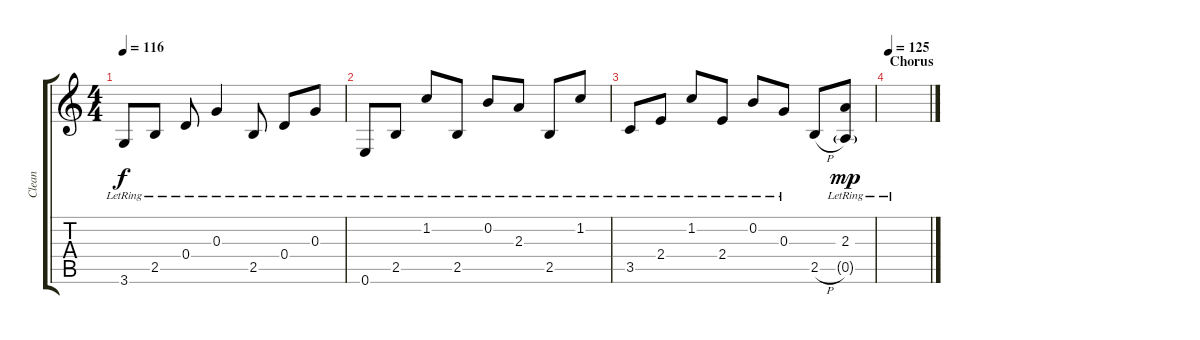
\track ("Clean" "Clean") {instrument electricguitarclean}
\staff {score tabs}
\tuning (E4 B3 G3 D3 A2 E2) {hide}
\ts (4 4)
\tempo 116
\clef g2
\ks c
3.6{lr}.8{dy f} 2.5{lr}.8 0.4{lr}.8 0.3{lr}.4 2.5{lr}.8 0.4{lr}.8 0.3{lr}.8 |
0.6{lr}.8 2.5{lr}.8 1.2{lr}.8 2.5{lr}.8 0.2{lr}.8 2.3{lr}.8 2.5{lr}.8 1.2{lr}.8 |
3.5{lr}.8 2.4{lr}.8 1.2{lr}.8 2.4{lr}.8 0.2{lr}.8 0.3{lr}.8 2.5{h}.8 (2.3{lr} 0.5{g}).8{dy mp} |
\section ("" "Chorus")
\tempo 125
